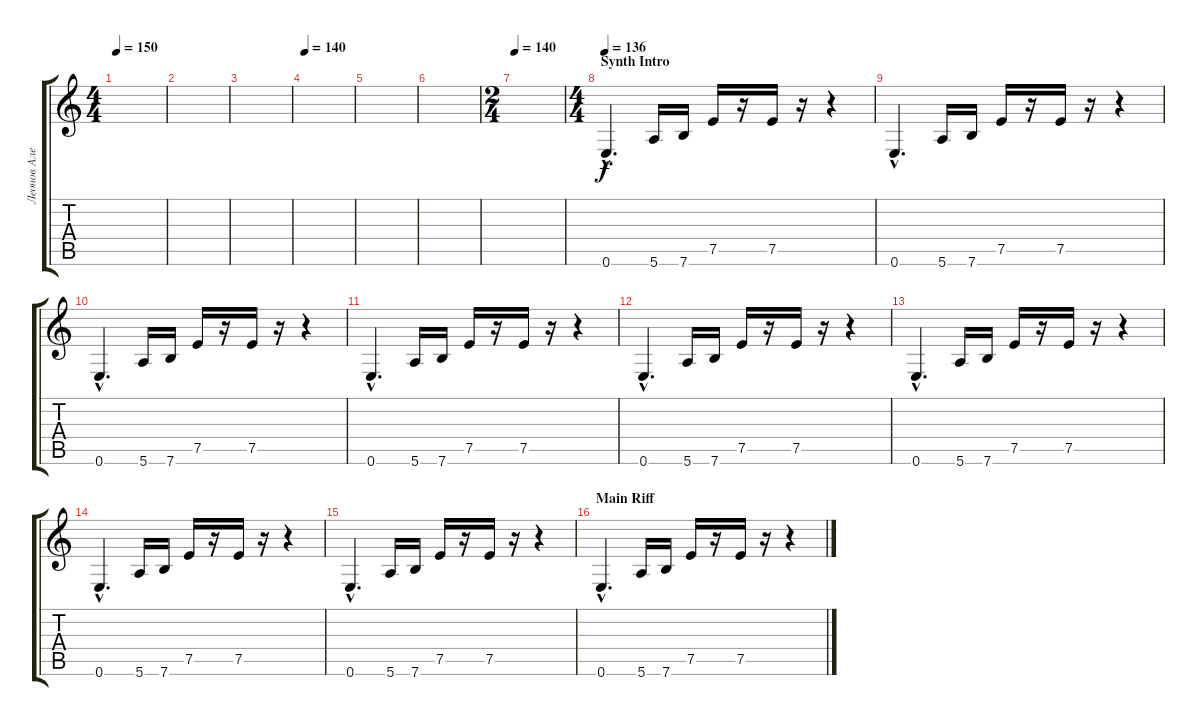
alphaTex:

\track ("Леонов Александр - Клавиши" "Леонов Але") {instrument synthbass1}
\staff {score tabs}
\tuning (E4 B3 G3 D3 A2 E2) {hide}
\ts (4 4)
\tempo 150
\clef g2
\ks c
|
|
|
\tempo 140
|
|
|
\ts (2 4)
\tempo 140
|
\ts (4 4)
\section ("" "Synth Intro")
\tempo 136
0.6{hac}.4{d} 5.6.16 7.6.16 7.5.16 r.16 7.5.16 r.16 r.4 |
0.6{hac}.4{d} 5.6.16 7.6.16 7.5.16 r.16 7.5.16 r.16 r.4 |
0.6{hac}.4{d} 5.6.16 7.6.16 7.5.16 r.16 7.5.16 r.16 r.4 |
0.6{hac}.4{d} 5.6.16 7.6.16 7.5.16 r.16 7.5.16 r.16 r.4 |
0.6{hac}.4{d} 5.6.16 7.6.16 7.5.16 r.16 7.5.16 r.16 r.4 |
0.6{hac}.4{d} 5.6.16 7.6.16 7.5.16 r.16 7.5.16 r.16 r.4 |
0.6{hac}.4{d} 5.6.16 7.6.16 7.5.16 r.16 7.5.16 r.16 r.4 |
0.6{hac}.4{d} 5.6.16 7.6.16 7.5.16 r.16 7.5.16 r.16 r.4 |
\section ("" "Main Riff")
0.6{hac}.4{d} 5.6.16 7.6.16 7.5.16 r.16 7.5.16 r.16 r.4
